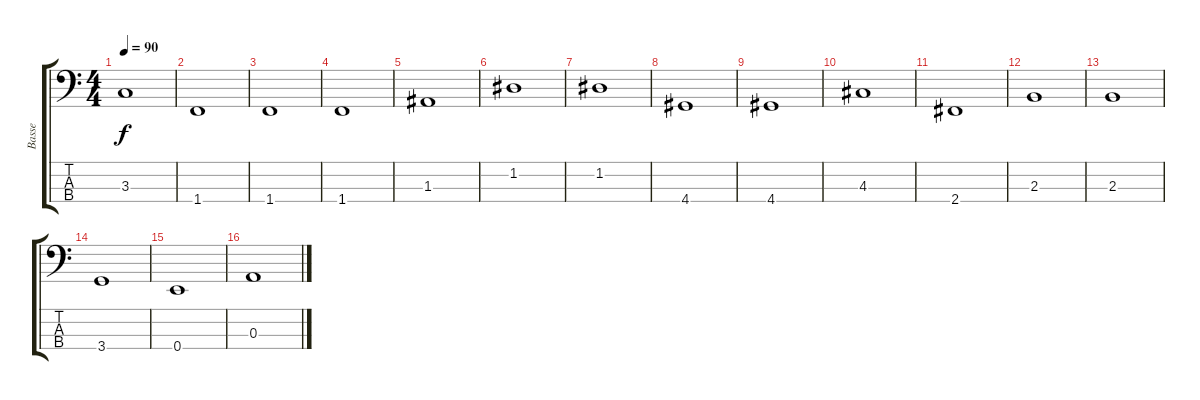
\track ("Basse" "Basse") {instrument fretlessbass}
\staff {score tabs}
\tuning (G2 D2 A1 E1) {hide}
\ts (4 4)
\tempo 90
\clef f4
\ks c
3.3.1{dy f} |
1.4.1 |
1.4.1 |
1.4.1 |
1.3.1 |
1.2.1 |
1.2.1 |
4.4.1 |
4.4.1 |
4.3.1 |
2.4.1 |
2.3.1 |
2.3.1 |
3.4.1 |
0.4.1 |
0.3.1
